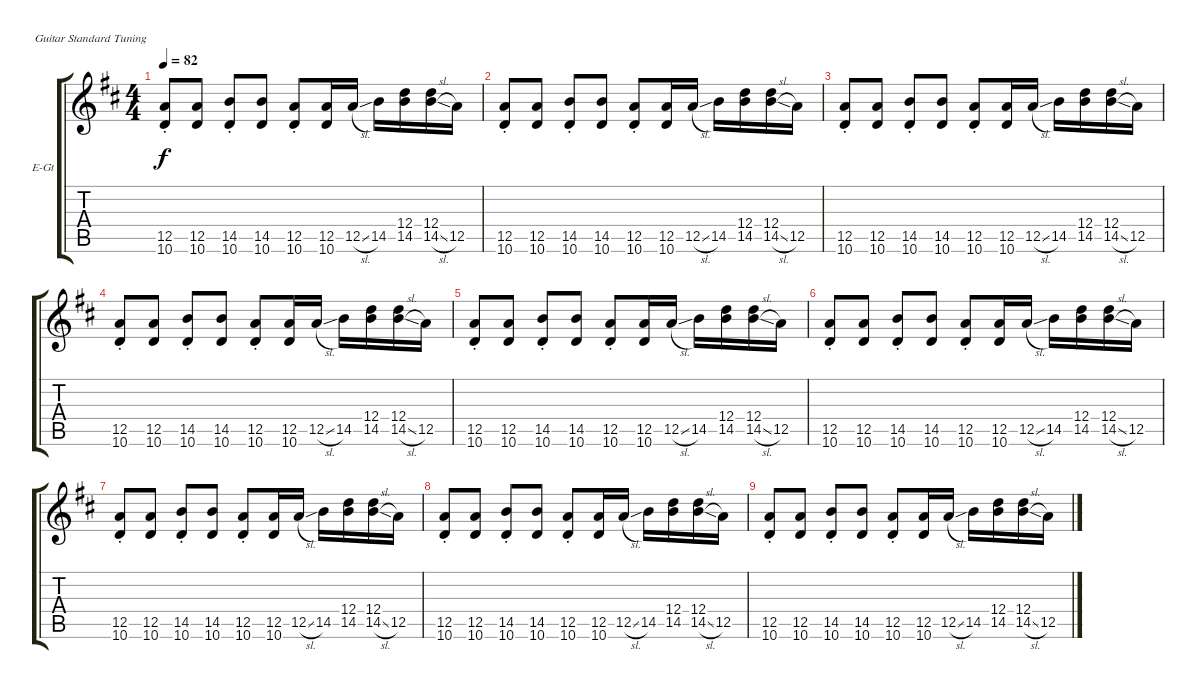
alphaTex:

\bracketExtendMode groupsimilarinstruments
\firstSystemTrackNameOrientation horizontal
\otherSystemsTrackNameOrientation horizontal
\track ("Track 4" "E-Gt") {instrument electricguitarclean}
\staff {score tabs}
\tuning (E4 B3 G3 D3 A2 E2)
\ts (4 4)
\tempo 82
\clef g2
\ks d
(12.5{st} 10.6{st}).8{dy f} (12.5 10.6).8 (14.5{st} 10.6{st}).8 (14.5 10.6).8 (12.5{st} 10.6{st}).8 (12.5 10.6).16 12.5{sl}.16 14.5.16 (12.4 14.5).16 (12.4 14.5{sl}).16 12.5.16 |
(12.5{st} 10.6{st}).8 (12.5 10.6).8 (14.5{st} 10.6{st}).8 (14.5 10.6).8 (12.5{st} 10.6{st}).8 (12.5 10.6).16 12.5{sl}.16 14.5.16 (12.4 14.5).16 (12.4 14.5{sl}).16 12.5.16 |
(12.5{st} 10.6{st}).8 (12.5 10.6).8 (14.5{st} 10.6{st}).8 (14.5 10.6).8 (12.5{st} 10.6{st}).8 (12.5 10.6).16 12.5{sl}.16 14.5.16 (12.4 14.5).16 (12.4 14.5{sl}).16 12.5.16 |
(12.5{st} 10.6{st}).8 (12.5 10.6).8 (14.5{st} 10.6{st}).8 (14.5 10.6).8 (12.5{st} 10.6{st}).8 (12.5 10.6).16 12.5{sl}.16 14.5.16 (12.4 14.5).16 (12.4 14.5{sl}).16 12.5.16 |
(12.5{st} 10.6{st}).8 (12.5 10.6).8 (14.5{st} 10.6{st}).8 (14.5 10.6).8 (12.5{st} 10.6{st}).8 (12.5 10.6).16 12.5{sl}.16 14.5.16 (12.4 14.5).16 (12.4 14.5{sl}).16 12.5.16 |
(12.5{st} 10.6{st}).8 (12.5 10.6).8 (14.5{st} 10.6{st}).8 (14.5 10.6).8 (12.5{st} 10.6{st}).8 (12.5 10.6).16 12.5{sl}.16 14.5.16 (12.4 14.5).16 (12.4 14.5{sl}).16 12.5.16 |
(12.5{st} 10.6{st}).8 (12.5 10.6).8 (14.5{st} 10.6{st}).8 (14.5 10.6).8 (12.5{st} 10.6{st}).8 (12.5 10.6).16 12.5{sl}.16 14.5.16 (12.4 14.5).16 (12.4 14.5{sl}).16 12.5.16 |
(12.5{st} 10.6{st}).8 (12.5 10.6).8 (14.5{st} 10.6{st}).8 (14.5 10.6).8 (12.5{st} 10.6{st}).8 (12.5 10.6).16 12.5{sl}.16 14.5.16 (12.4 14.5).16 (12.4 14.5{sl}).16 12.5.16 |
(12.5{st} 10.6{st}).8 (12.5 10.6).8 (14.5{st} 10.6{st}).8 (14.5 10.6).8 (12.5{st} 10.6{st}).8 (12.5 10.6).16 12.5{sl}.16 14.5.16 (12.4 14.5).16 (12.4 14.5{sl}).16 12.5.16
